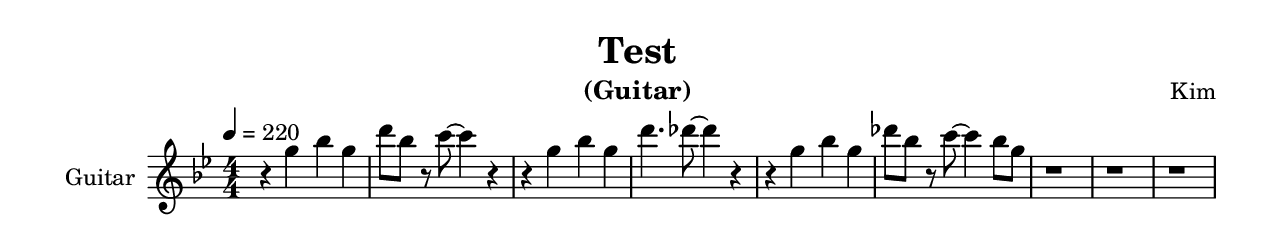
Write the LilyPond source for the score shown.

\version "2.20.0"
#(set-global-staff-size 20)
#(set-default-paper-size "letter")
\include "english.ly"

\header {
  title = "Test"
  composer = "Kim"
  instrument = "(Guitar)"
}

global =  {
	\clef "treble"
	\key bf \major
	\numericTimeSignature
  \time 4/4
	\tempo 4 = 220
	\set Staff.midiInstrument = "Guitar"
	\set Staff.instrumentName = "Guitar"
}

music = {
    r4 g'' bf'' g''
    \relative c' {d''8 bf8 r8 c8~ c4 r4}

  \relative c' {r4 g'' bf g}
   \relative c' {d''4. df8~ df4 r4}

  r4 g'' bf'' g''
  \relative c' {df''8 bf8 r8 c8~ c4 bf8 g8}

r1 r1 r1
}

\score {
{
  \global
  \music
}

 \layout {}
 \midi {\tempo 4 = 220}}
